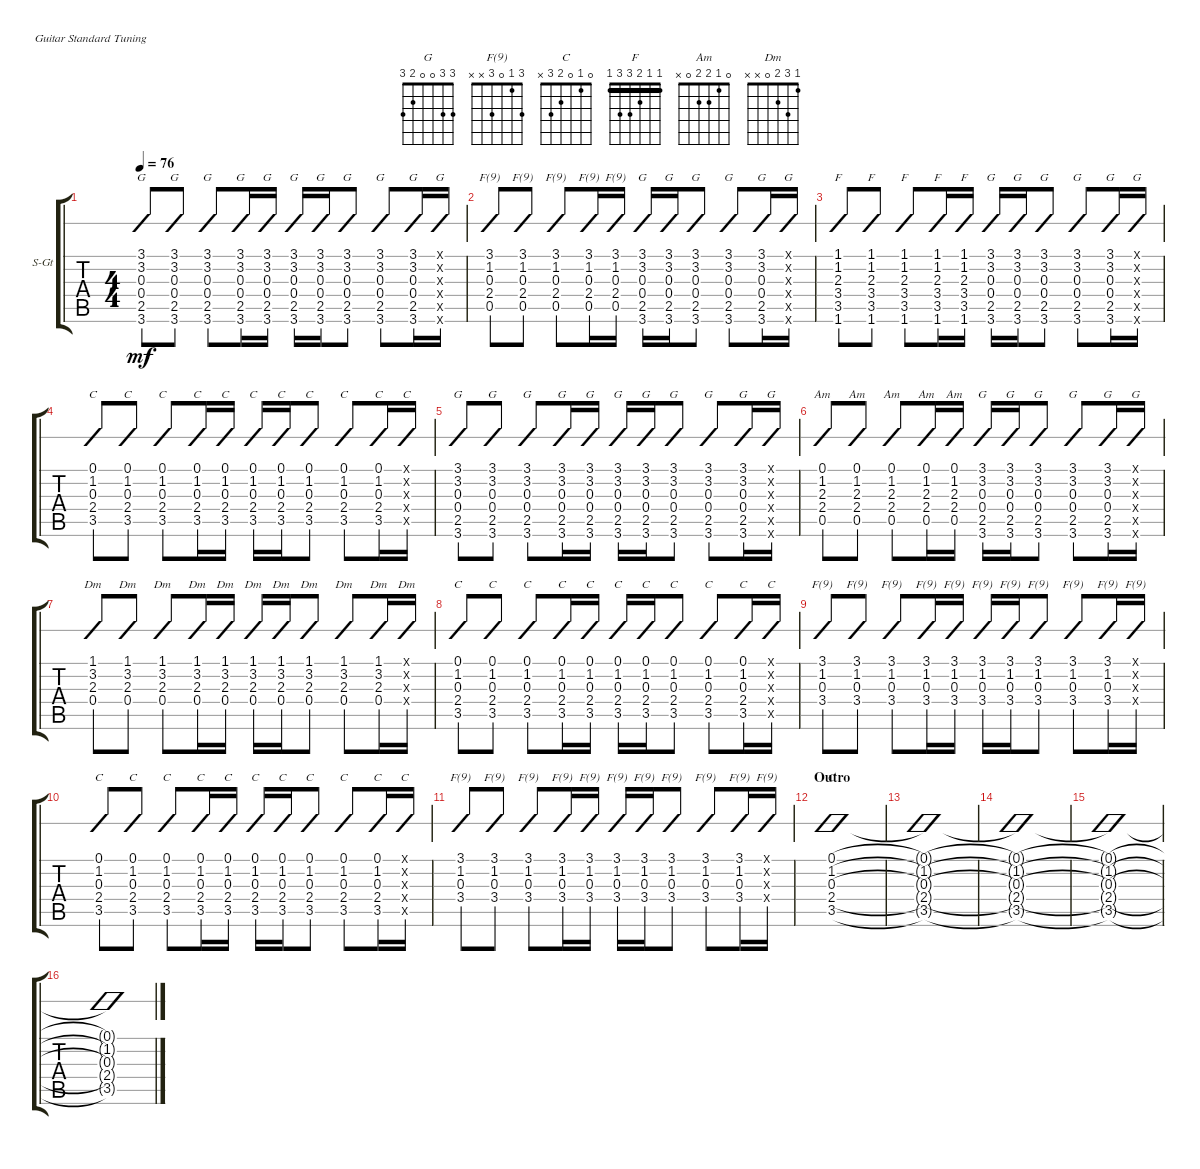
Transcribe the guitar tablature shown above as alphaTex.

\defaultSystemsLayout 4
\bracketExtendMode groupsimilarinstruments
\firstSystemTrackNameOrientation horizontal
\otherSystemsTrackNameOrientation horizontal
\track ("John Cooper" "S-Gt") {instrument acousticguitarsteel}
\staff {tabs slash}
\tuning (E4 B3 G3 D3 A2 E2)
\chord ("G" 3 3 0 0 2 3)
\chord ("F(9)" 3 1 0 3 x x)
\chord ("C" 0 1 0 2 3 x)
\chord ("F" 1 1 2 3 3 1) {barre (1 1)}
\chord ("Am" 0 1 2 2 0 x)
\chord ("Dm" 1 3 2 0 x x)
\ts (4 4)
\tempo 76
\clef g2
\ks c
(3.6 2.5 0.4 0.3 3.2 3.1).8{ch "G" dy mf} (3.6 2.5 0.4 0.3 3.2 3.1).8{ch "G"} (3.6 2.5 0.4 0.3 3.2 3.1).8{ch "G"} (3.6 2.5 0.4 0.3 3.2 3.1).16{ch "G"} (3.6 2.5 0.4 0.3 3.2 3.1).16{ch "G"} (3.6 2.5 0.4 0.3 3.2 3.1).16{ch "G"} (3.6 2.5 0.4 0.3 3.2 3.1).16{ch "G"} (3.6 2.5 0.4 0.3 3.2 3.1).8{ch "G"} (3.6 2.5 0.4 0.3 3.2 3.1).8{ch "G"} (3.6 2.5 0.4 0.3 3.2 3.1).16{ch "G"} (3.6{x} 2.5{x} 0.4{x} 0.3{x} 3.2{x} 3.1{x}).16{ch "G"} |
(0.5 2.4 0.3 1.2 3.1).8{ch "F(9)"} (0.5 2.4 0.3 1.2 3.1).8{ch "F(9)"} (0.5 2.4 0.3 1.2 3.1).8{ch "F(9)"} (0.5 2.4 0.3 1.2 3.1).16{ch "F(9)"} (0.5 2.4 0.3 1.2 3.1).16{ch "F(9)"} (3.6 2.5 0.4 0.3 3.2 3.1).16{ch "G"} (3.6 2.5 0.4 0.3 3.2 3.1).16{ch "G"} (3.6 2.5 0.4 0.3 3.2 3.1).8{ch "G"} (3.6 2.5 0.4 0.3 3.2 3.1).8{ch "G"} (3.6 2.5 0.4 0.3 3.2 3.1).16{ch "G"} (3.6{x} 2.5{x} 0.4{x} 0.3{x} 3.2{x} 3.1{x}).16{ch "G"} |
(1.6 3.5 3.4 2.3 1.2 1.1).8{ch "F"} (1.6 3.5 3.4 2.3 1.2 1.1).8{ch "F"} (1.6 3.5 3.4 2.3 1.2 1.1).8{ch "F"} (1.6 3.5 3.4 2.3 1.2 1.1).16{ch "F"} (1.6 3.5 3.4 2.3 1.2 1.1).16{ch "F"} (3.6 2.5 0.4 0.3 3.2 3.1).16{ch "G"} (3.6 2.5 0.4 0.3 3.2 3.1).16{ch "G"} (3.6 2.5 0.4 0.3 3.2 3.1).8{ch "G"} (3.6 2.5 0.4 0.3 3.2 3.1).8{ch "G"} (3.6 2.5 0.4 0.3 3.2 3.1).16{ch "G"} (3.6{x} 2.5{x} 0.4{x} 0.3{x} 3.2{x} 3.1{x}).16{ch "G"} |
(3.5 2.4 0.3 1.2 0.1).8{ch "C"} (3.5 2.4 0.3 1.2 0.1).8{ch "C"} (3.5 2.4 0.3 1.2 0.1).8{ch "C"} (3.5 2.4 0.3 1.2 0.1).16{ch "C"} (3.5 2.4 0.3 1.2 0.1).16{ch "C"} (3.5 2.4 0.3 1.2 0.1).16{ch "C"} (3.5 2.4 0.3 1.2 0.1).16{ch "C"} (3.5 2.4 0.3 1.2 0.1).8{ch "C"} (3.5 2.4 0.3 1.2 0.1).8{ch "C"} (3.5 2.4 0.3 1.2 0.1).16{ch "C"} (3.5{x} 2.4{x} 0.3{x} 1.2{x} 0.1{x}).16{ch "C"} |
(3.6 2.5 0.4 0.3 3.2 3.1).8{ch "G"} (3.6 2.5 0.4 0.3 3.2 3.1).8{ch "G"} (3.6 2.5 0.4 0.3 3.2 3.1).8{ch "G"} (3.6 2.5 0.4 0.3 3.2 3.1).16{ch "G"} (3.6 2.5 0.4 0.3 3.2 3.1).16{ch "G"} (3.6 2.5 0.4 0.3 3.2 3.1).16{ch "G"} (3.6 2.5 0.4 0.3 3.2 3.1).16{ch "G"} (3.6 2.5 0.4 0.3 3.2 3.1).8{ch "G"} (3.6 2.5 0.4 0.3 3.2 3.1).8{ch "G"} (3.6 2.5 0.4 0.3 3.2 3.1).16{ch "G"} (3.6{x} 2.5{x} 0.4{x} 0.3{x} 3.2{x} 3.1{x}).16{ch "G"} |
(0.5 2.4 2.3 1.2 0.1).8{ch "Am"} (0.5 2.4 2.3 1.2 0.1).8{ch "Am"} (0.5 2.4 2.3 1.2 0.1).8{ch "Am"} (0.5 2.4 2.3 1.2 0.1).16{ch "Am"} (0.5 2.4 2.3 1.2 0.1).16{ch "Am"} (3.6 2.5 0.4 0.3 3.2 3.1).16{ch "G"} (3.6 2.5 0.4 0.3 3.2 3.1).16{ch "G"} (3.6 2.5 0.4 0.3 3.2 3.1).8{ch "G"} (3.6 2.5 0.4 0.3 3.2 3.1).8{ch "G"} (3.6 2.5 0.4 0.3 3.2 3.1).16{ch "G"} (3.6{x} 2.5{x} 0.4{x} 0.3{x} 3.2{x} 3.1{x}).16{ch "G"} |
(0.4 2.3 3.2 1.1).8{ch "Dm"} (0.4 2.3 3.2 1.1).8{ch "Dm"} (0.4 2.3 3.2 1.1).8{ch "Dm"} (0.4 2.3 3.2 1.1).16{ch "Dm"} (0.4 2.3 3.2 1.1).16{ch "Dm"} (0.4 2.3 3.2 1.1).16{ch "Dm"} (0.4 2.3 3.2 1.1).16{ch "Dm"} (0.4 2.3 3.2 1.1).8{ch "Dm"} (0.4 2.3 3.2 1.1).8{ch "Dm"} (0.4 2.3 3.2 1.1).16{ch "Dm"} (0.4{x} 2.3{x} 3.2{x} 1.1{x}).16{ch "Dm"} |
(3.5 2.4 0.3 1.2 0.1).8{ch "C"} (3.5 2.4 0.3 1.2 0.1).8{ch "C"} (3.5 2.4 0.3 1.2 0.1).8{ch "C"} (3.5 2.4 0.3 1.2 0.1).16{ch "C"} (3.5 2.4 0.3 1.2 0.1).16{ch "C"} (3.5 2.4 0.3 1.2 0.1).16{ch "C"} (3.5 2.4 0.3 1.2 0.1).16{ch "C"} (3.5 2.4 0.3 1.2 0.1).8{ch "C"} (3.5 2.4 0.3 1.2 0.1).8{ch "C"} (3.5 2.4 0.3 1.2 0.1).16{ch "C"} (3.5{x} 2.4{x} 0.3{x} 1.2{x} 0.1{x}).16{ch "C"} |
(3.4 0.3 1.2 3.1).8{ch "F(9)"} (3.4 0.3 1.2 3.1).8{ch "F(9)"} (3.4 0.3 1.2 3.1).8{ch "F(9)"} (3.4 0.3 1.2 3.1).16{ch "F(9)"} (3.4 0.3 1.2 3.1).16{ch "F(9)"} (3.4 0.3 1.2 3.1).16{ch "F(9)"} (3.4 0.3 1.2 3.1).16{ch "F(9)"} (3.4 0.3 1.2 3.1).8{ch "F(9)"} (3.4 0.3 1.2 3.1).8{ch "F(9)"} (3.4 0.3 1.2 3.1).16{ch "F(9)"} (3.4{x} 0.3{x} 1.2{x} 3.1{x}).16{ch "F(9)"} |
(3.5 2.4 0.3 1.2 0.1).8{ch "C"} (3.5 2.4 0.3 1.2 0.1).8{ch "C"} (3.5 2.4 0.3 1.2 0.1).8{ch "C"} (3.5 2.4 0.3 1.2 0.1).16{ch "C"} (3.5 2.4 0.3 1.2 0.1).16{ch "C"} (3.5 2.4 0.3 1.2 0.1).16{ch "C"} (3.5 2.4 0.3 1.2 0.1).16{ch "C"} (3.5 2.4 0.3 1.2 0.1).8{ch "C"} (3.5 2.4 0.3 1.2 0.1).8{ch "C"} (3.5 2.4 0.3 1.2 0.1).16{ch "C"} (3.5{x} 2.4{x} 0.3{x} 1.2{x} 0.1{x}).16{ch "C"} |
(3.4 0.3 1.2 3.1).8{ch "F(9)"} (3.4 0.3 1.2 3.1).8{ch "F(9)"} (3.4 0.3 1.2 3.1).8{ch "F(9)"} (3.4 0.3 1.2 3.1).16{ch "F(9)"} (3.4 0.3 1.2 3.1).16{ch "F(9)"} (3.4 0.3 1.2 3.1).16{ch "F(9)"} (3.4 0.3 1.2 3.1).16{ch "F(9)"} (3.4 0.3 1.2 3.1).8{ch "F(9)"} (3.4 0.3 1.2 3.1).8{ch "F(9)"} (3.4 0.3 1.2 3.1).16{ch "F(9)"} (3.4{x} 0.3{x} 1.2{x} 3.1{x}).16{ch "F(9)"} |
\section ("" "Outro")
(3.5 2.4 0.3 1.2 0.1).1{ch "C"} |
(3.5{t} 2.4{t} 0.3{t} 1.2{t} 0.1{t}).1 |
(3.5{t} 2.4{t} 0.3{t} 1.2{t} 0.1{t}).1 |
(3.5{t} 2.4{t} 0.3{t} 1.2{t} 0.1{t}).1 |
(3.5{t} 2.4{t} 0.3{t} 1.2{t} 0.1{t}).1
